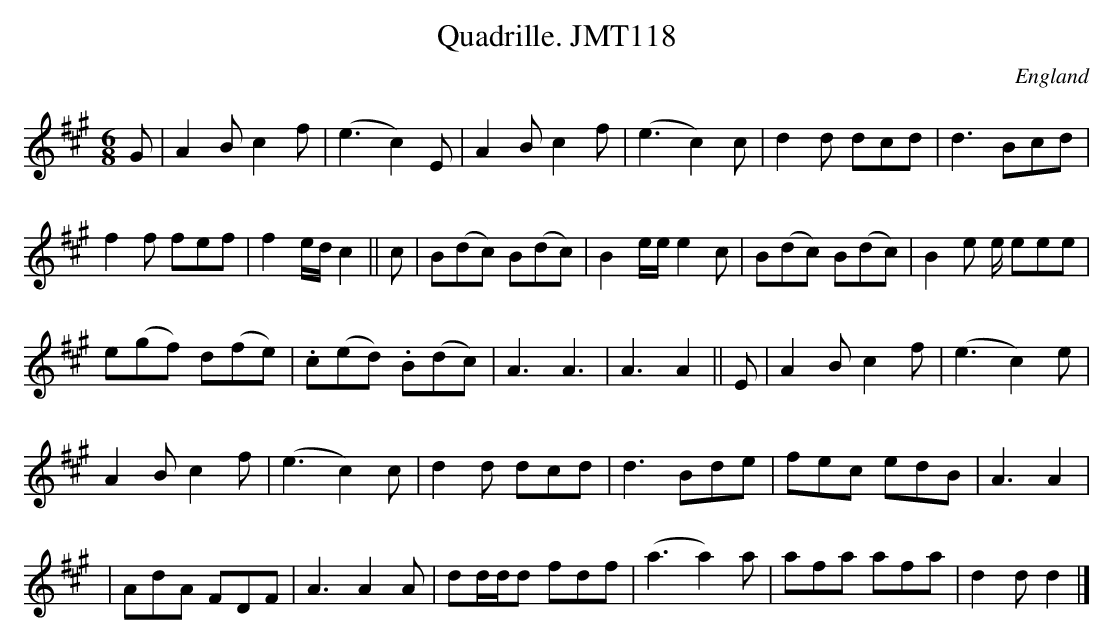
X:1
T:Quadrille. JMT118
M:6/8
L:1/8
O:England
K:A
G | A2Bc2f | (e3c2) E| A2B c2f | (e3c2)c |  d2d dcd | d3Bcd |!
 f2f fef |f2e/d/c2 || c | B(dc) B(dc) | B2e/e/ e2c |  B(dc) B(dc) | B2 e
/e/ eee |!
 e(gf) d(fe) | .c(ed) .B(dc) | A3 A3 | A3 A2 ||E | A2B c2f | (e3c2) e |!
 A2B c2f | (e3 c2) c | d2d dcd | d3 Bde | fec edB | A3A2 |!
|
 AdA FDF | A3 A2 A | dd/2d/2d fdf | (a3 a2)a | afa afa| d2dd2|]
